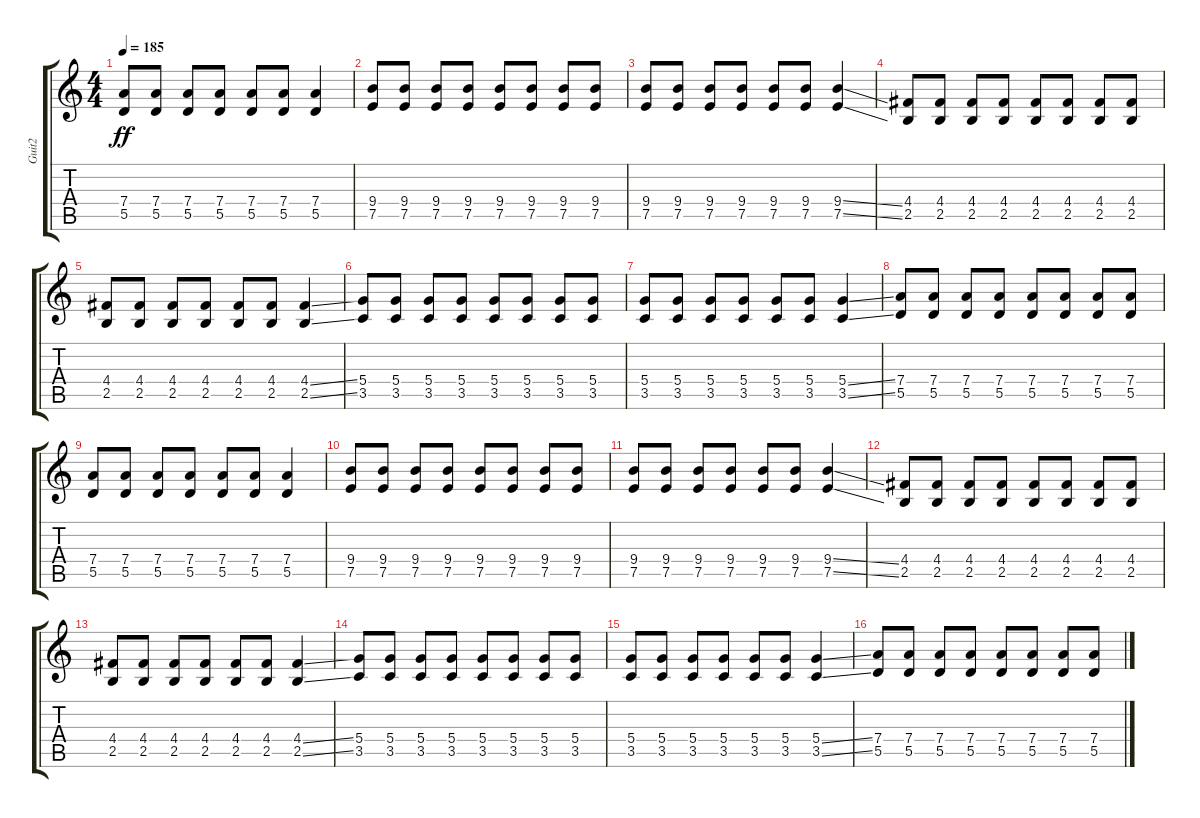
\track ("Guit2" "Guit2") {instrument acousticguitarnylon}
\staff {score tabs}
\tuning (E4 B3 G3 D3 A2 E2) {hide}
\ts (4 4)
\tempo 185
\clef g2
\ks c
(7.4 5.5).8{dy ff} (7.4 5.5).8 (7.4 5.5).8 (7.4 5.5).8 (7.4 5.5).8 (7.4 5.5).8 (7.4 5.5).4 |
(9.4 7.5).8 (9.4 7.5).8 (9.4 7.5).8 (9.4 7.5).8 (9.4 7.5).8 (9.4 7.5).8 (9.4 7.5).8 (9.4 7.5).8 |
(9.4 7.5).8 (9.4 7.5).8 (9.4 7.5).8 (9.4 7.5).8 (9.4 7.5).8 (9.4 7.5).8 (9.4{ss} 7.5{ss}).4 |
(4.4 2.5).8 (4.4 2.5).8 (4.4 2.5).8 (4.4 2.5).8 (4.4 2.5).8 (4.4 2.5).8 (4.4 2.5).8 (4.4 2.5).8 |
(4.4 2.5).8 (4.4 2.5).8 (4.4 2.5).8 (4.4 2.5).8 (4.4 2.5).8 (4.4 2.5).8 (4.4{ss} 2.5{ss}).4 |
(5.4 3.5).8 (5.4 3.5).8 (5.4 3.5).8 (5.4 3.5).8 (5.4 3.5).8 (5.4 3.5).8 (5.4 3.5).8 (5.4 3.5).8 |
(5.4 3.5).8 (5.4 3.5).8 (5.4 3.5).8 (5.4 3.5).8 (5.4 3.5).8 (5.4 3.5).8 (5.4{ss} 3.5{ss}).4 |
(7.4 5.5).8 (7.4 5.5).8 (7.4 5.5).8 (7.4 5.5).8 (7.4 5.5).8 (7.4 5.5).8 (7.4 5.5).8 (7.4 5.5).8 |
(7.4 5.5).8 (7.4 5.5).8 (7.4 5.5).8 (7.4 5.5).8 (7.4 5.5).8 (7.4 5.5).8 (7.4 5.5).4 |
(9.4 7.5).8 (9.4 7.5).8 (9.4 7.5).8 (9.4 7.5).8 (9.4 7.5).8 (9.4 7.5).8 (9.4 7.5).8 (9.4 7.5).8 |
(9.4 7.5).8 (9.4 7.5).8 (9.4 7.5).8 (9.4 7.5).8 (9.4 7.5).8 (9.4 7.5).8 (9.4{ss} 7.5{ss}).4 |
(4.4 2.5).8 (4.4 2.5).8 (4.4 2.5).8 (4.4 2.5).8 (4.4 2.5).8 (4.4 2.5).8 (4.4 2.5).8 (4.4 2.5).8 |
(4.4 2.5).8 (4.4 2.5).8 (4.4 2.5).8 (4.4 2.5).8 (4.4 2.5).8 (4.4 2.5).8 (4.4{ss} 2.5{ss}).4 |
(5.4 3.5).8 (5.4 3.5).8 (5.4 3.5).8 (5.4 3.5).8 (5.4 3.5).8 (5.4 3.5).8 (5.4 3.5).8 (5.4 3.5).8 |
(5.4 3.5).8 (5.4 3.5).8 (5.4 3.5).8 (5.4 3.5).8 (5.4 3.5).8 (5.4 3.5).8 (5.4{ss} 3.5{ss}).4 |
(7.4 5.5).8 (7.4 5.5).8 (7.4 5.5).8 (7.4 5.5).8 (7.4 5.5).8 (7.4 5.5).8 (7.4 5.5).8 (7.4 5.5).8
